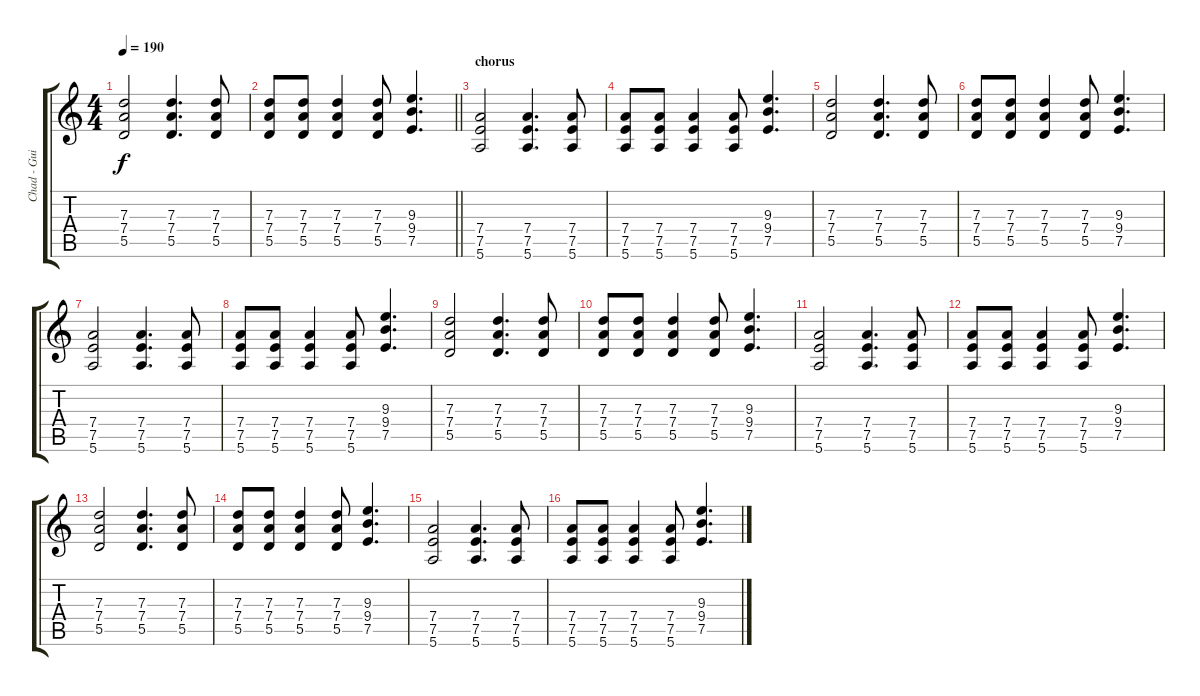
\track ("Chad - Guitar" "Chad - Gui") {instrument distortionguitar}
\staff {score tabs}
\tuning (E4 B3 G3 D3 A2 E2) {hide}
\ts (4 4)
\tempo 190
\clef g2
\ks c
(7.3 7.4 5.5).2{dy f} (7.3 7.4 5.5).4{d} (7.3 7.4 5.5).8 |
\barLineRight lightlight
(7.3 7.4 5.5).8 (7.3 7.4 5.5).8 (7.3 7.4 5.5).4 (7.3 7.4 5.5).8 (9.3 9.4 7.5).4{d} |
\section ("" "chorus")
(7.4 7.5 5.6).2 (7.4 7.5 5.6).4{d} (7.4 7.5 5.6).8 |
(7.4 7.5 5.6).8 (7.4 7.5 5.6).8 (7.4 7.5 5.6).4 (7.4 7.5 5.6).8 (9.3 9.4 7.5).4{d} |
(7.3 7.4 5.5).2 (7.3 7.4 5.5).4{d} (7.3 7.4 5.5).8 |
(7.3 7.4 5.5).8 (7.3 7.4 5.5).8 (7.3 7.4 5.5).4 (7.3 7.4 5.5).8 (9.3 9.4 7.5).4{d} |
(7.4 7.5 5.6).2 (7.4 7.5 5.6).4{d} (7.4 7.5 5.6).8 |
(7.4 7.5 5.6).8 (7.4 7.5 5.6).8 (7.4 7.5 5.6).4 (7.4 7.5 5.6).8 (9.3 9.4 7.5).4{d} |
(7.3 7.4 5.5).2 (7.3 7.4 5.5).4{d} (7.3 7.4 5.5).8 |
(7.3 7.4 5.5).8 (7.3 7.4 5.5).8 (7.3 7.4 5.5).4 (7.3 7.4 5.5).8 (9.3 9.4 7.5).4{d} |
(7.4 7.5 5.6).2 (7.4 7.5 5.6).4{d} (7.4 7.5 5.6).8 |
(7.4 7.5 5.6).8 (7.4 7.5 5.6).8 (7.4 7.5 5.6).4 (7.4 7.5 5.6).8 (9.3 9.4 7.5).4{d} |
(7.3 7.4 5.5).2 (7.3 7.4 5.5).4{d} (7.3 7.4 5.5).8 |
(7.3 7.4 5.5).8 (7.3 7.4 5.5).8 (7.3 7.4 5.5).4 (7.3 7.4 5.5).8 (9.3 9.4 7.5).4{d} |
(7.4 7.5 5.6).2 (7.4 7.5 5.6).4{d} (7.4 7.5 5.6).8 |
(7.4 7.5 5.6).8 (7.4 7.5 5.6).8 (7.4 7.5 5.6).4 (7.4 7.5 5.6).8 (9.3 9.4 7.5).4{d}
